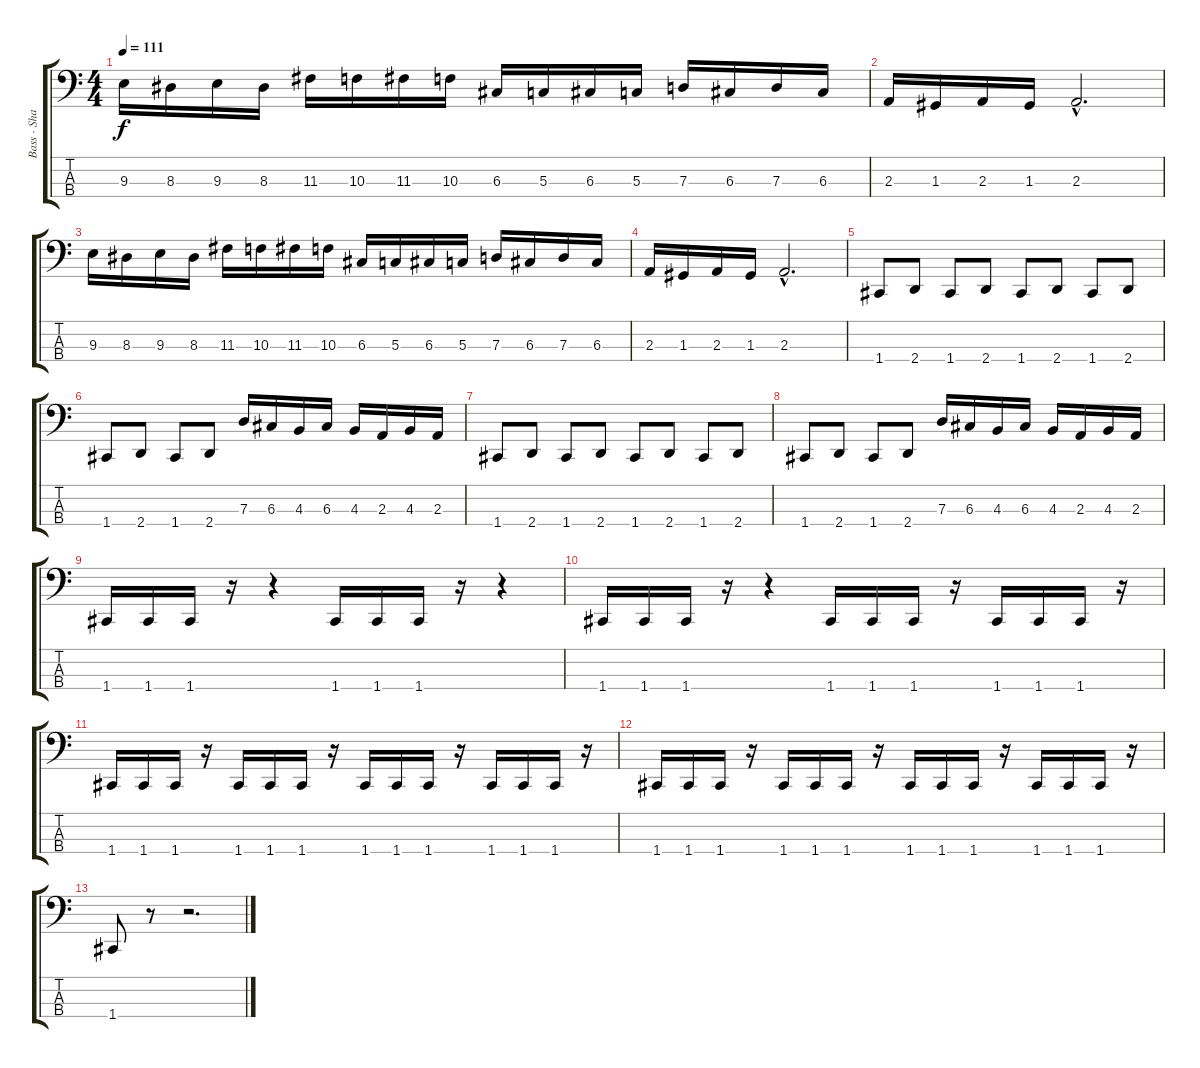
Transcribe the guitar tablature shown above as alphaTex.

\track ("Bass - Shavo" "Bass - Sha") {instrument electricbassfinger}
\staff {score tabs}
\tuning (F2 C2 G1 C1) {hide}
\ts (4 4)
\tempo 111
\clef f4
\ks c
9.3.16{dy f} 8.3.16 9.3.16 8.3.16 11.3.16 10.3.16 11.3.16 10.3.16 6.3.16 5.3.16 6.3.16 5.3.16 7.3.16 6.3.16 7.3.16 6.3.16 |
2.3.16 1.3.16 2.3.16 1.3.16 2.3{hac}.2{d} |
9.3.16 8.3.16 9.3.16 8.3.16 11.3.16 10.3.16 11.3.16 10.3.16 6.3.16 5.3.16 6.3.16 5.3.16 7.3.16 6.3.16 7.3.16 6.3.16 |
2.3.16 1.3.16 2.3.16 1.3.16 2.3{hac}.2{d} |
1.4.8 2.4.8 1.4.8 2.4.8 1.4.8 2.4.8 1.4.8 2.4.8 |
1.4.8 2.4.8 1.4.8 2.4.8 7.3.16 6.3.16 4.3.16 6.3.16 4.3.16 2.3.16 4.3.16 2.3.16 |
1.4.8 2.4.8 1.4.8 2.4.8 1.4.8 2.4.8 1.4.8 2.4.8 |
1.4.8 2.4.8 1.4.8 2.4.8 7.3.16 6.3.16 4.3.16 6.3.16 4.3.16 2.3.16 4.3.16 2.3.16 |
1.4.16 1.4.16 1.4.16 r.16 r.4 1.4.16 1.4.16 1.4.16 r.16 r.4 |
1.4.16 1.4.16 1.4.16 r.16 r.4 1.4.16 1.4.16 1.4.16 r.16 1.4.16 1.4.16 1.4.16 r.16 |
1.4.16 1.4.16 1.4.16 r.16 1.4.16 1.4.16 1.4.16 r.16 1.4.16 1.4.16 1.4.16 r.16 1.4.16 1.4.16 1.4.16 r.16 |
1.4.16 1.4.16 1.4.16 r.16 1.4.16 1.4.16 1.4.16 r.16 1.4.16 1.4.16 1.4.16 r.16 1.4.16 1.4.16 1.4.16 r.16 |
1.4.8 r.8 r.2{d}
